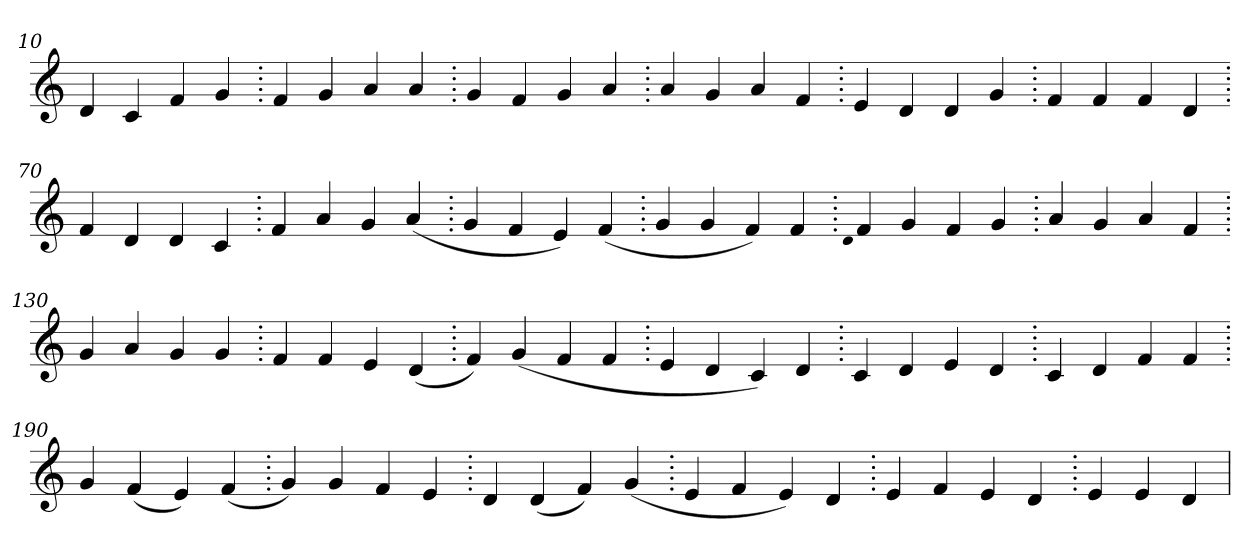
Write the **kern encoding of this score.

**kern
*part1
*staff1
*clefG2
=10.
4d
4c
4f
4g
=20.
4f
4g
4a
4a
=30.
4g
4f
4g
4a
=40.
4a
4g
4a
4f
=50.
4e
4d
4d
4g
=60.
4f
4f
4f
4d
=70.
4f
4d
4d
4c
=80.
4f
4a
4g
(>4a
=90.
4g
4f
4e)
(>4f
=100.
4g
4g
4f)
4f
=110.
qqd
4f
4g
4f
4g
=120.
4a
4g
4a
4f
=130.
4g
4a
4g
4g
=140.
4f
4f
4e
(>4d
=150.
4f)
(>4g
4f
4f
=160.
4e
4d
4c)
4d
=170.
4c
4d
4e
4d
=180.
4c
4d
4f
4f
=190.
4g
(>4f
4e)
(>4f
=200.
4g)
4g
4f
4e
=210.
4d
(>4d
4f)
(>4g
=220.
4e
4f
4e)
4d
=230.
4e
4f
4e
4d
=240.
4e
4e
4d
=
*-
